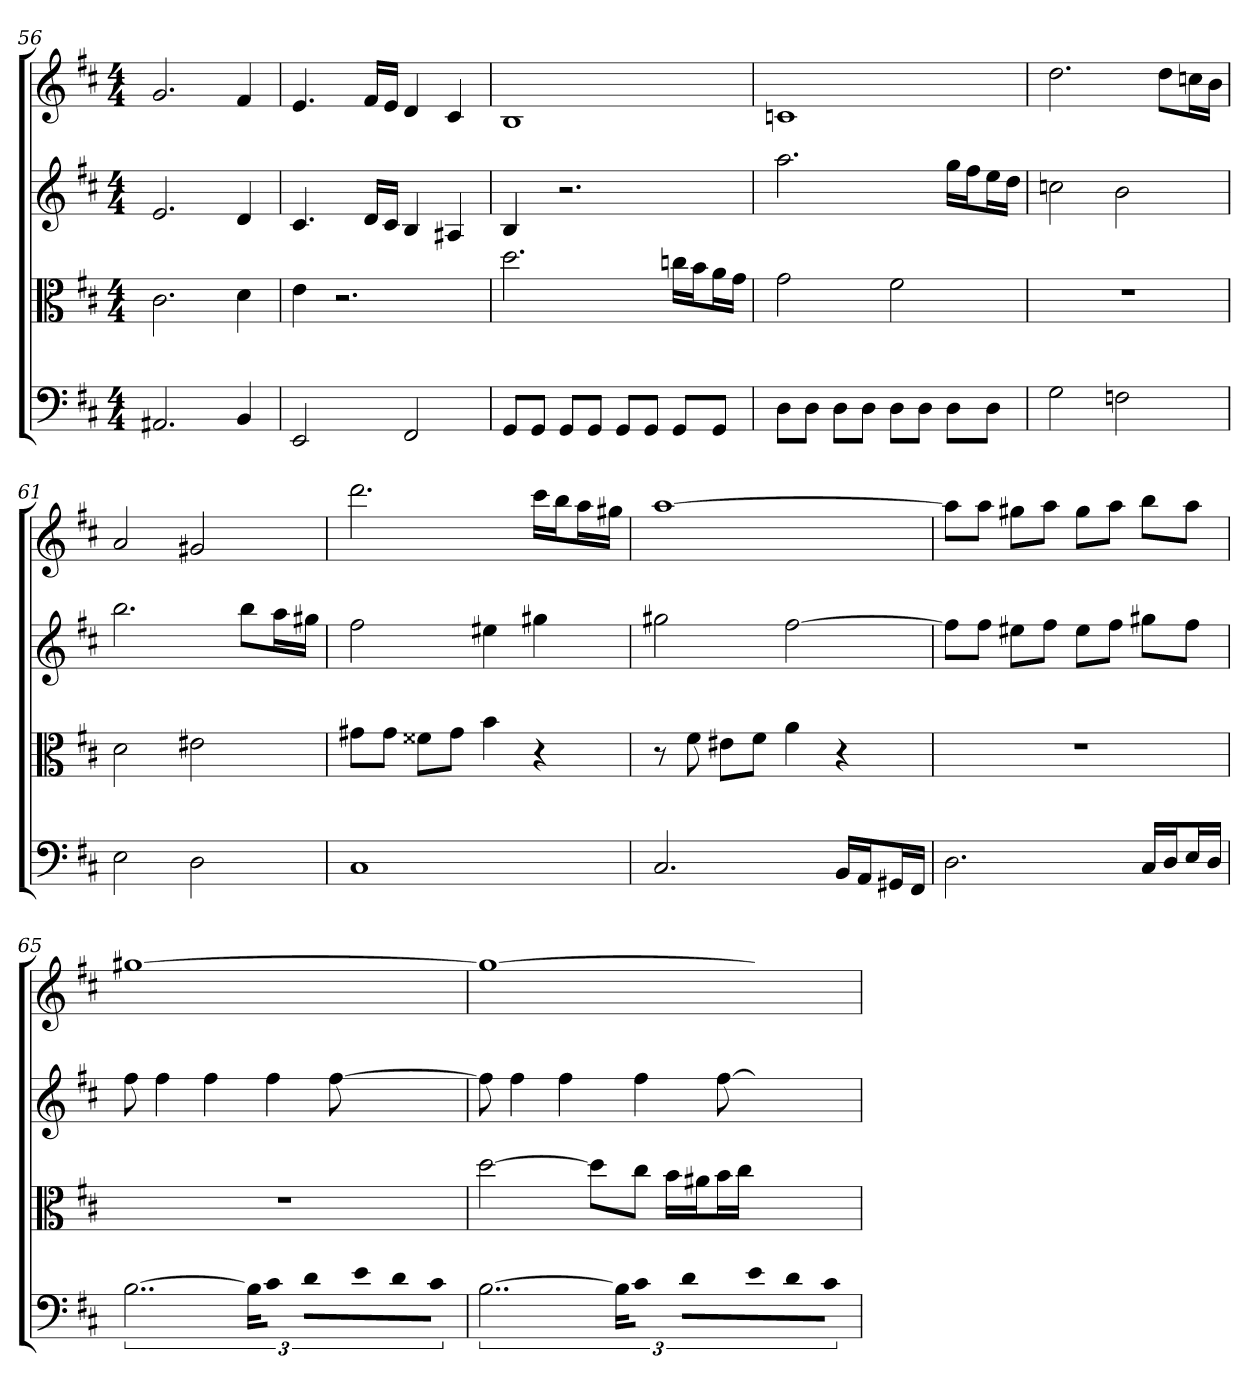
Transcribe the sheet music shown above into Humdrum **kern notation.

**kern	**kern	**kern	**kern
*part4	*part3	*part2	*part1
*staff4	*staff3	*staff2	*staff1
*clefF4	*clefC3	*	*
*k[f#c#]	*k[f#c#]	*k[f#c#]	*k[f#c#]
*D:	*D:	*D:	*D:
*M4/4	*M4/4	*M4/4	*M4/4
=56	=56	=56	=56
2.AA#X	2.c#	2.e	2.g
4BB	4d	4d	4f#
=57	=57	=57	=57
2EE	4e	4.c#	4.e
.	2.r	.	.
.	.	16dLL	16f#LL
.	.	16c#JJ	16eJJ
2FF#	.	4B	4d
.	.	4A#X	4c#
=58	=58	=58	=58
8GG/L	2.dd	4B	1B
8GG/J	.	.	.
8GG/L	.	2.r	.
8GG/J	.	.	.
8GG/L	.	.	.
8GG/J	.	.	.
8GG/L	16ccn\LL	.	.
.	16b\J	.	.
8GG/J	16a\L	.	.
.	16g\JJ	.	.
=59	=59	=59	=59
8D\L	2g	2.aa	1cn
8D\J	.	.	.
8D\L	.	.	.
8D\J	.	.	.
8D\L	2f#	.	.
8D\J	.	.	.
8D\L	.	16ggLL	.
.	.	16ff#J	.
8D\J	.	16eeL	.
.	.	16ddJJ	.
=60	=60	=60	=60
2G	1r	2ccn	2.dd
2Fn	.	2b	.
.	.	.	8ddL
.	.	.	16ccnL
.	.	.	16bJJ
=61	=61	=61	=61
2E	2d	2.bb	2a
2D	2e#X	.	2g#X
.	.	8bbL	.
.	.	16aaL	.
.	.	16gg#XJJ	.
=62	=62	=62	=62
1C#	8g#X\L	2ff#	2.ddd
.	8g#\J	.	.
.	8f##X\L	.	.
.	8g#\J	.	.
.	4b	4ee#X	.
.	4r	4gg#X	16ccc#LL
.	.	.	16bbJ
.	.	.	16aaL
.	.	.	16gg#XJJ
=63	=63	=63	=63
2.C#	8r	2gg#X	[1aa
.	8f#	.	.
.	8e#X\L	.	.
.	8f#\J	.	.
.	4a	[2ff#	.
16BB/LL	4r	.	.
16AA/J	.	.	.
16GG#X/L	.	.	.
16FF#/JJ	.	.	.
=64	=64	=64	=64
2.D	1r	8ff#L]	8aaL]
.	.	8ff#J	8aaJ
.	.	8ee#XL	8gg#XL
.	.	8ff#J	8aaJ
.	.	8ee#L	8gg#L
.	.	8ff#J	8aaJ
16C#/LL	.	8gg#XL	8bbL
16D/J	.	.	.
16E/L	.	8ff#J	8aaJ
16D/JJ	.	.	.
=65	=65	=65	=65
[3..B	1r	8ff#	[1gg#X
.	.	4ff#	.
.	.	4ff#	.
24B\KL]	.	.	.
8c#\J	.	4ff#	.
16d\LL	.	.	.
16e\J	.	.	.
16d\L	.	[8ff#	.
16c#\JJ	.	.	.
=66	=66	=66	=66
[3..B	[2dd	8ff#]	1gg#_
.	.	4ff#	.
.	.	4ff#	.
.	8dd\L]	.	.
24B\KL]	.	.	.
8c#\J	8cc#\J	4ff#	.
16d\LL	16b\LL	.	.
16e\J	16a#X\J	.	.
16d\L	16b\L	[8ff#	.
16c#\JJ	16cc#\JJ	.	.
=	=	=	=
*-	*-	*-	*-
